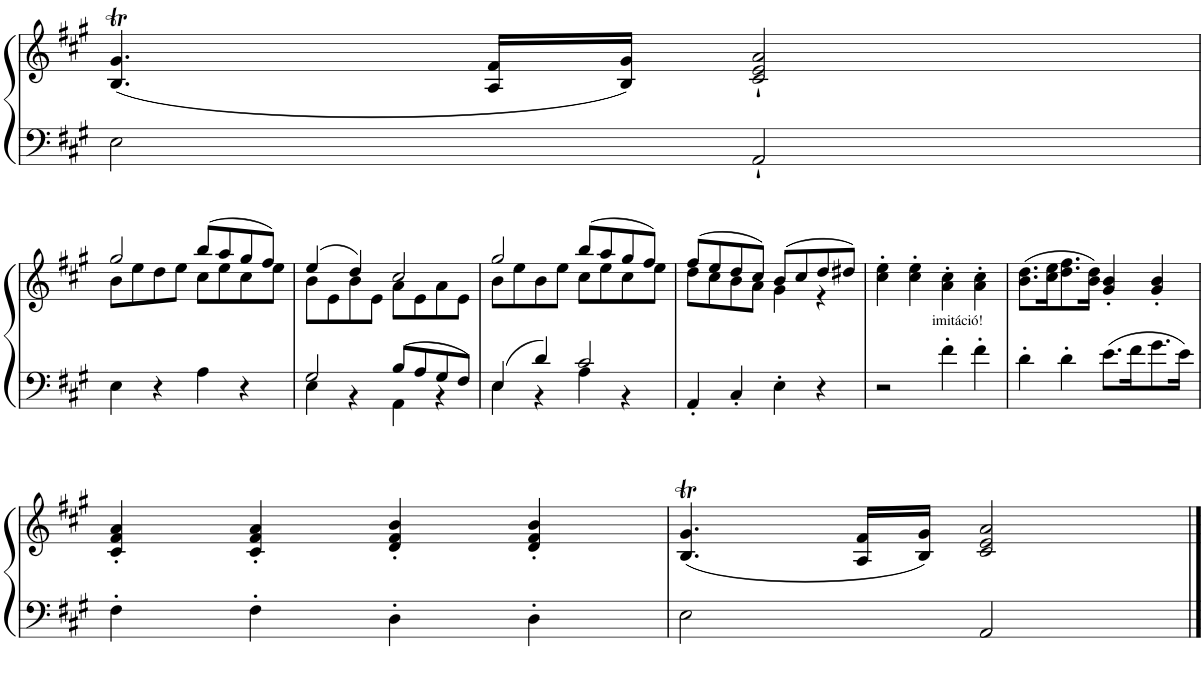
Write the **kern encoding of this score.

**kern	**kern
*part1	*part1
*staff2	*staff1
*I"Piano	*
*I'Pno	*
!!LO:PB:g=z
*clefF4	*clefG2
*k[f#c#g#]	*k[f#c#g#]
*M2/2	*M2/2
*met(c|)	*met(c|)
=8	=8
2E\	(4.B/T 4.g#/T
.	16A/ 16f#/LL
.	16B/ 16g#/JJ)
2AA`/	2c#/` 2e/` 2a/`
!!LO:LB:g=z
=9	=9
*	*^
4E\	2gg#/	8b\L
.	.	8ee\
4r	.	8dd\
.	.	8ee\J
4A\	(8bb/L	8cc#\L
.	8aa/	8ee\
4r	8gg#/	8cc#\
.	8ff#/J)	8ee\J
=10	=10	=10
*^	*	*
2G#/	4E\	(4ee/	8b\L
.	.	.	8e\
.	4r	4dd/)	8b\
.	.	.	8e\J
8B/L	4AA\	2cc#/	8a\L
8A/	.	.	8e\
8G#/	4r	.	8a\
8F#/J	.	.	8e\J
=11	=11	=11	=11
4E/	4E\	2gg#/	8b\L
.	.	.	8ee\
4d/	4r	.	8b\
.	.	.	8ee\J
2c#/	4A\	(8bb/L	8cc#\L
.	.	8aa/	8ee\
.	4r	8gg#/	8cc#\
.	.	8ff#/J)	8ee\J
*v	*v	*	*
=12	=12	=12
4AA'/	(8ff#/L	8dd\L
.	8ee/	8cc#\
4C#'/	8dd/	8b\
.	8cc#/J)	8a\J
4E'\	(8b/L	4g#\
.	8cc#/	.
4r	8dd/	4r
.	8dd#X/J)	.
*	*v	*v
=13	=13
2r	4cc#\' 4ee\'
.	4cc#\' 4ee\'
!LO:TX:a:t=imitáció!	!
4f#'\	4a\' 4cc#\'
4f#'\	4a\' 4cc#\'
=14	=14
4d'\	(8.b\ 8.dd\L
.	16cc#\ 16ee\K
4d'\	8.dd\ 8.ff#\
.	16b\ 16dd\Jk)
8.e\L	4g#/' 4b/'
16f#\K	.
8.g#\	4g#/' 4b/'
16e\Jk	.
!!LO:LB:g=z
=15	=15
4F#'\	4c#/' 4f#/' 4a/'
4F#'\	4c#/' 4f#/' 4a/'
4D'\	4d/' 4f#/' 4b/'
4D'\	4d/' 4f#/' 4b/'
=16	=16
2E\	(4.B/T 4.g#/T
.	16A/ 16f#/LL
.	16B/ 16g#/JJ)
2AA/	2c#/ 2e/ 2a/
==	==
*-	*-
